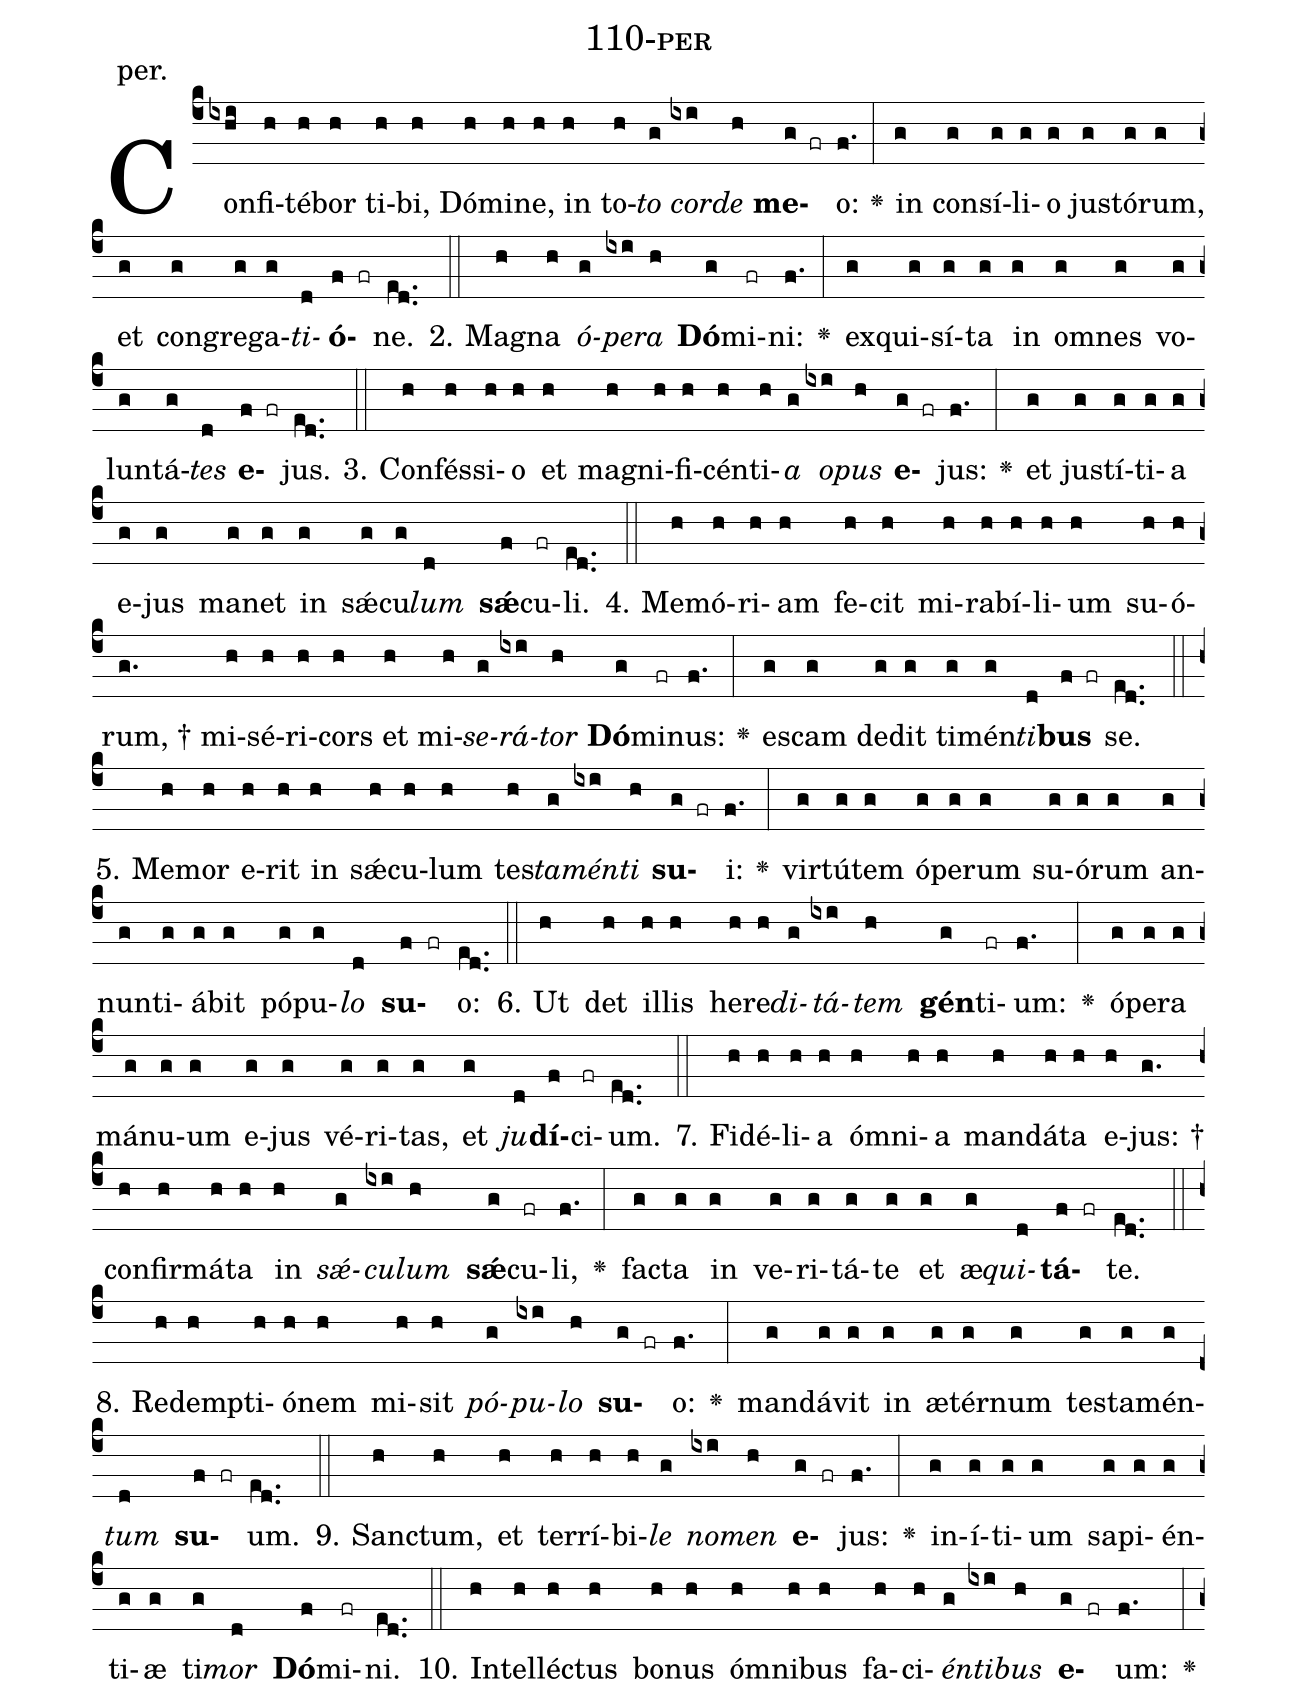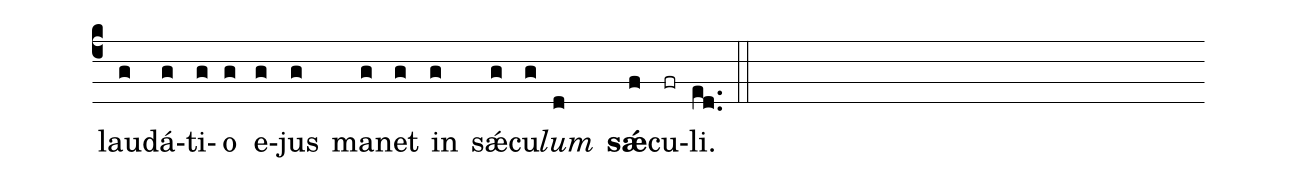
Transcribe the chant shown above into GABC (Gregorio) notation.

name: 110-per;
annotation: per.;
%%
(c4)Con(ixhi)fi(h)té(h)bor(h) ti(h)bi,(h) Dó(h)mi(h)ne,(h) in(h) to(h)<i>to</i>(g) <i>cor</i>(ixi)<i>de</i>(h) <b>me</b>(g fr)o:(f.) <v>\greheightstar</v>(:) in(g) con(g)sí(g)li(g)o(g) jus(g)tó(g)rum,(g) et(g) con(g)gre(g)ga(g)<i>ti</i>(d)<b>ó</b>(f fr)ne.(ed..) (::)
2. Ma(h)gna(h) <i>ó</i>(g)<i>pe</i>(ixi)<i>ra</i>(h) <b>Dó</b>(g)mi(fr)ni:(f.) <v>\greheightstar</v>(:) ex(g)qui(g)sí(g)ta(g) in(g) om(g)nes(g) vo(g)lun(g)tá(g)<i>tes</i>(d) <b>e</b>(f fr)jus.(ed..) (::)
3. Con(h)fés(h)si(h)o(h) et(h) ma(h)gni(h)fi(h)cén(h)ti(h)<i>a</i>(g) <i>o</i>(ixi)<i>pus</i>(h) <b>e</b>(g fr)jus:(f.) <v>\greheightstar</v>(:) et(g) jus(g)tí(g)ti(g)a(g) e(g)jus(g) ma(g)net(g) in(g) sǽ(g)cu(g)<i>lum</i>(d) <b>sǽ</b>(f)cu(fr)li.(ed..) (::)
4. Me(h)mó(h)ri(h)am(h) fe(h)cit(h) mi(h)ra(h)bí(h)li(h)um(h) su(h)ó(h)rum, †(g.) mi(h)sé(h)ri(h)cors(h) et(h) mi(h)<i>se</i>(g)<i>rá</i>(ixi)<i>tor</i>(h) <b>Dó</b>(g)mi(fr)nus:(f.) <v>\greheightstar</v>(:) es(g)cam(g) de(g)dit(g) ti(g)mén(g)<i>ti</i>(d)<b>bus</b>(f fr) se.(ed..) (::)
5. Me(h)mor(h) e(h)rit(h) in(h) sǽ(h)cu(h)lum(h) tes(h)<i>ta</i>(g)<i>mén</i>(ixi)<i>ti</i>(h) <b>su</b>(g fr)i:(f.) <v>\greheightstar</v>(:) vir(g)tú(g)tem(g) ó(g)pe(g)rum(g) su(g)ó(g)rum(g) an(g)nun(g)ti(g)á(g)bit(g) pó(g)pu(g)<i>lo</i>(d) <b>su</b>(f fr)o:(ed..) (::)
6. Ut(h) det(h) il(h)lis(h) he(h)re(h)<i>di</i>(g)<i>tá</i>(ixi)<i>tem</i>(h) <b>gén</b>(g)ti(fr)um:(f.) <v>\greheightstar</v>(:) ó(g)pe(g)ra(g) má(g)nu(g)um(g) e(g)jus(g) vé(g)ri(g)tas,(g) et(g) <i>ju</i>(d)<b>dí</b>(f)ci(fr)um.(ed..) (::)
7. Fi(h)dé(h)li(h)a(h) óm(h)ni(h)a(h) man(h)dá(h)ta(h) e(h)jus: †(g.) con(h)fir(h)má(h)ta(h) in(h) <i>sǽ</i>(g)<i>cu</i>(ixi)<i>lum</i>(h) <b>sǽ</b>(g)cu(fr)li,(f.) <v>\greheightstar</v>(:) fac(g)ta(g) in(g) ve(g)ri(g)tá(g)te(g) et(g) æ(g)<i>qui</i>(d)<b>tá</b>(f fr)te.(ed..) (::)
8. Red(h)emp(h)ti(h)ó(h)nem(h) mi(h)sit(h) <i>pó</i>(g)<i>pu</i>(ixi)<i>lo</i>(h) <b>su</b>(g fr)o:(f.) <v>\greheightstar</v>(:) man(g)dá(g)vit(g) in(g) æ(g)tér(g)num(g) tes(g)ta(g)mén(g)<i>tum</i>(d) <b>su</b>(f fr)um.(ed..) (::)
9. Sanc(h)tum,(h) et(h) ter(h)rí(h)bi(h)<i>le</i>(g) <i>no</i>(ixi)<i>men</i>(h) <b>e</b>(g fr)jus:(f.) <v>\greheightstar</v>(:) in(g)í(g)ti(g)um(g) sa(g)pi(g)én(g)ti(g)æ(g) ti(g)<i>mor</i>(d) <b>Dó</b>(f)mi(fr)ni.(ed..) (::)
10. In(h)tel(h)léc(h)tus(h) bo(h)nus(h) óm(h)ni(h)bus(h) fa(h)ci(h)<i>én</i>(g)<i>ti</i>(ixi)<i>bus</i>(h) <b>e</b>(g fr)um:(f.) <v>\greheightstar</v>(:) lau(g)dá(g)ti(g)o(g) e(g)jus(g) ma(g)net(g) in(g) sǽ(g)cu(g)<i>lum</i>(d) <b>sǽ</b>(f)cu(fr)li.(ed..) (::)
